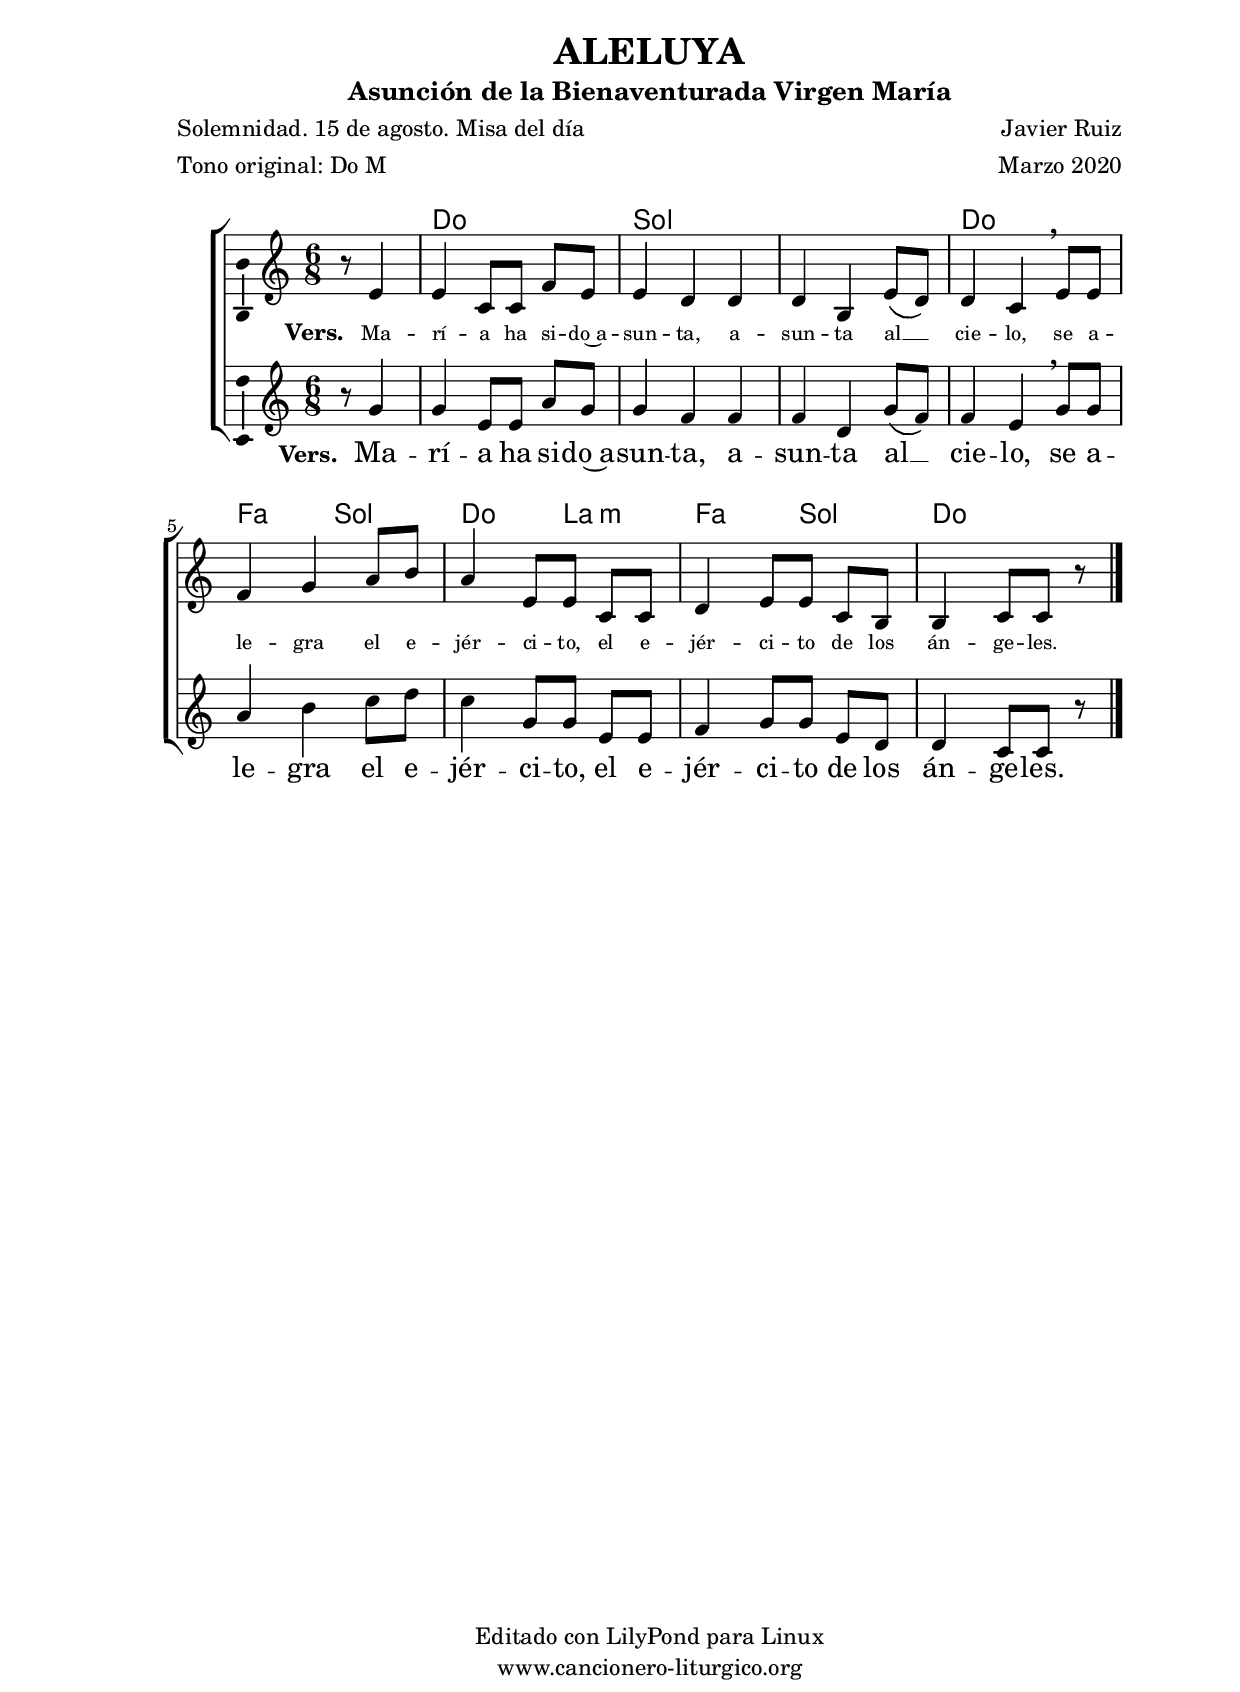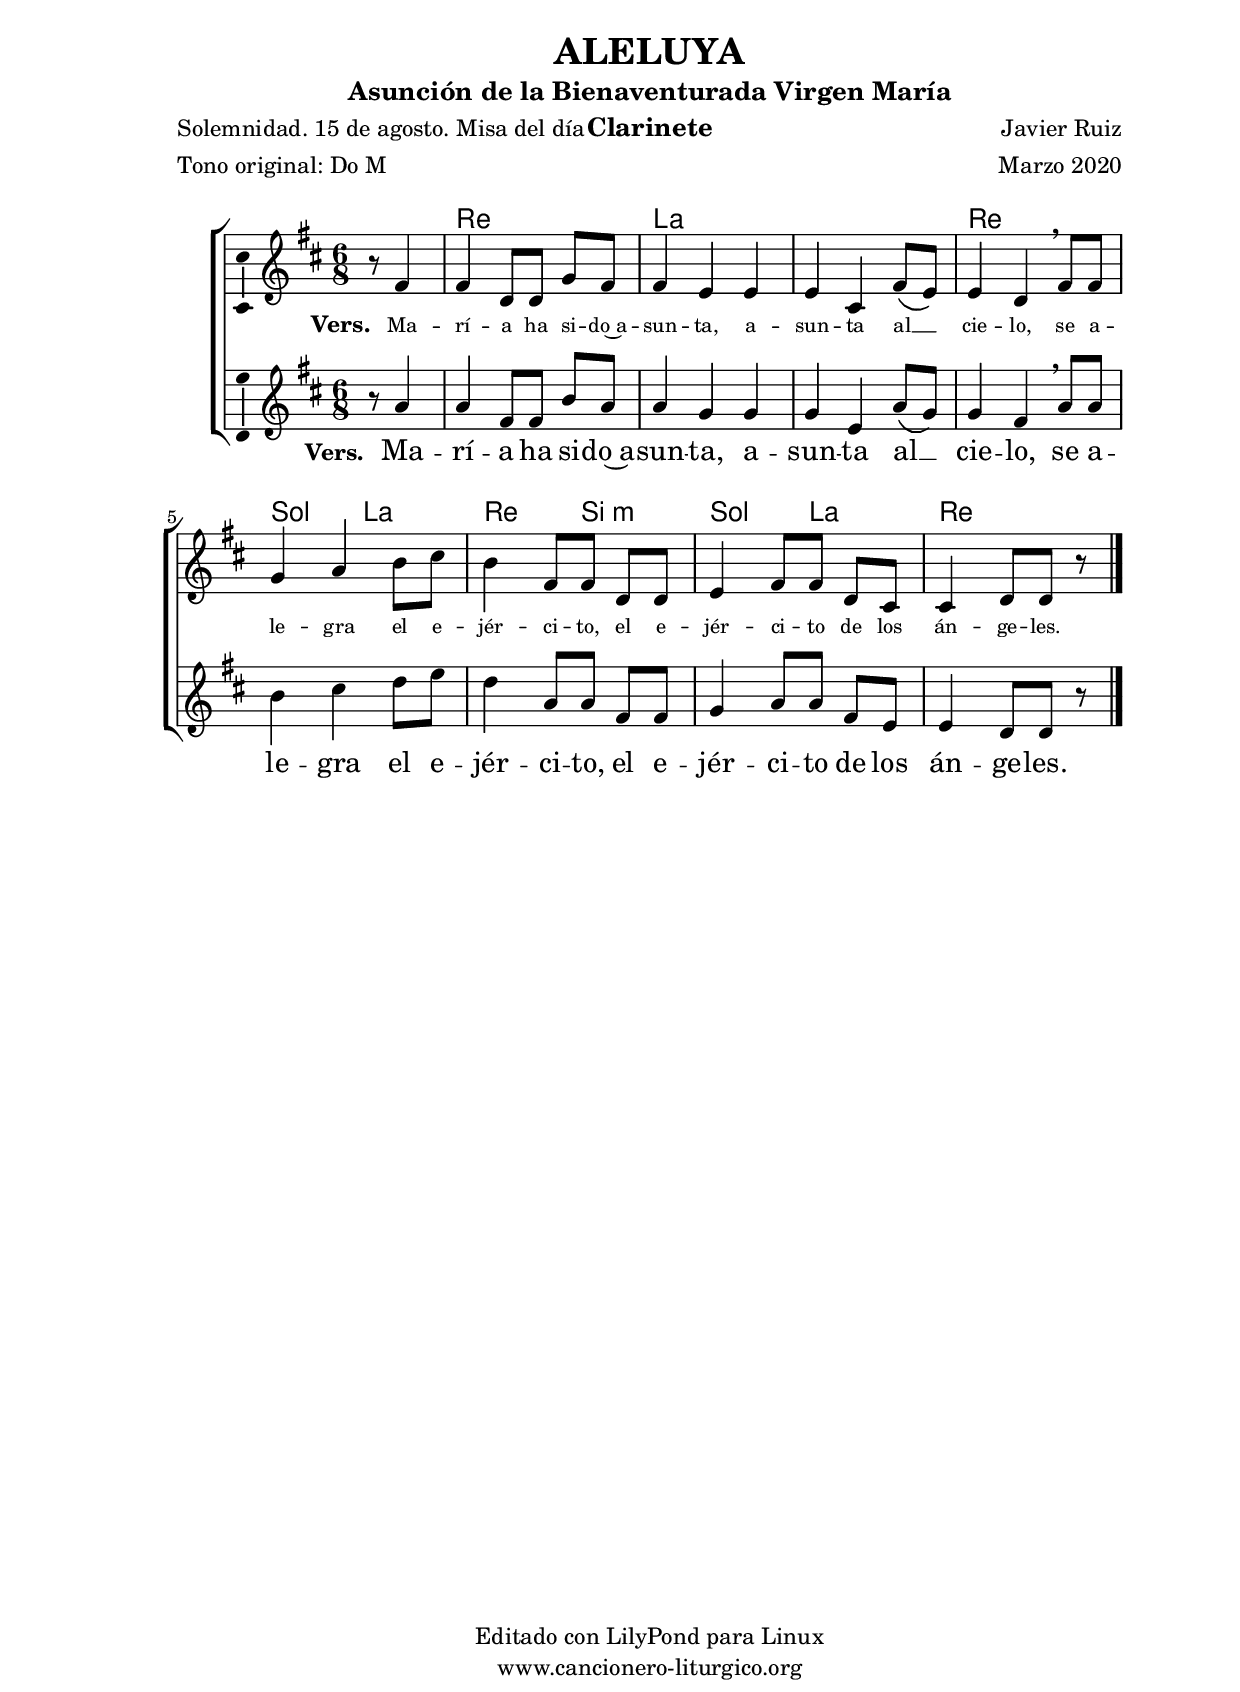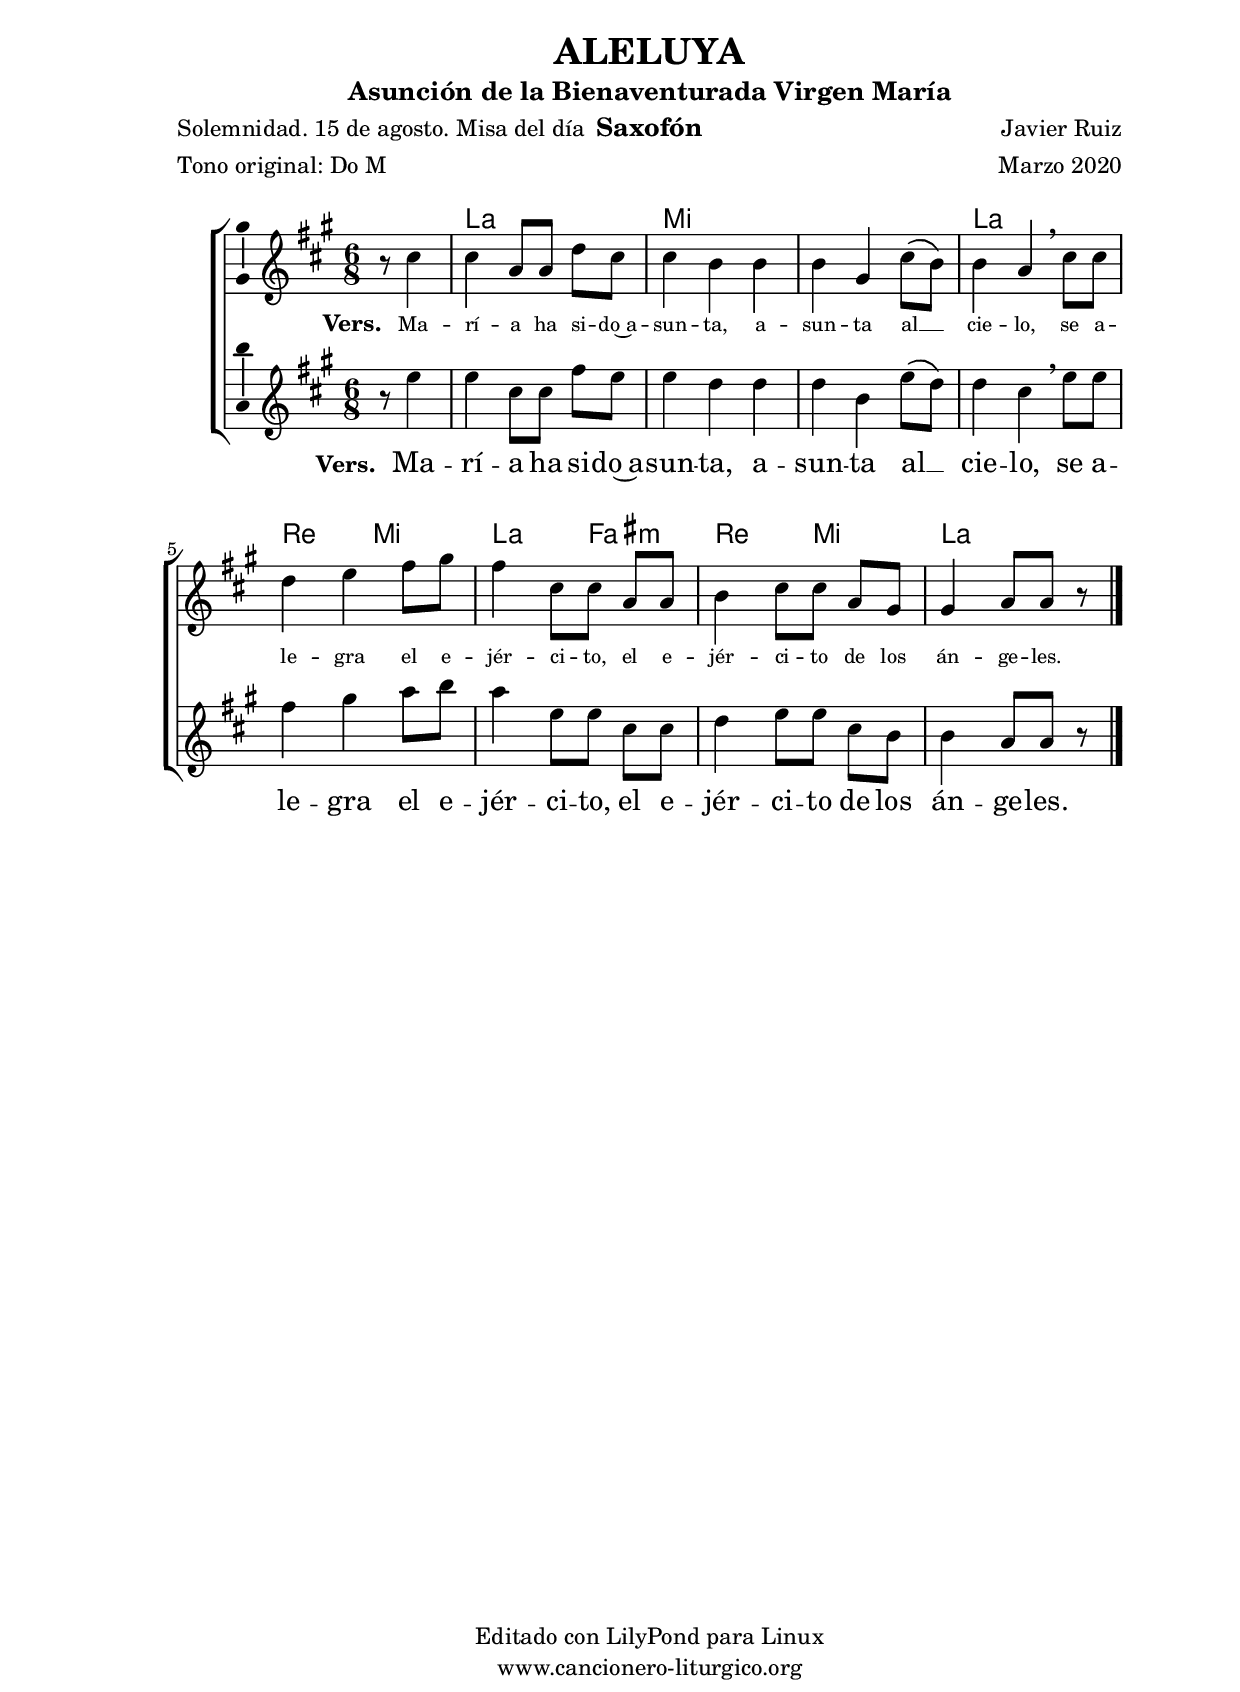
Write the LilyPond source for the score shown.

%
%para convertir .midi en .wav:
%timidity filename.midi -Ow -o finename.wav
%
%
%Para convertir de .wav a .mp3:
%lame -h -m j filename.wav
%
%
%para escuchar el midi:
%timidity nombrefichero.midi
%


%versión de lilypond para la que se ha escrito esta partitura:
\version "2.16.0"

	%Tamaño papel
	#(set-default-paper-size "a4")
	%Tamaño partitura
	#(set-global-staff-size 20)
	%No responde al pulsar sobre una nota
	#(ly:set-option 'point-and-click #f)

%parámetros del encabezamiento:
\header {
	title = "ALELUYA"
	subtitle = "Asunción de la Bienaventurada Virgen María"
	composer = "Javier Ruiz"
	poet = "Solemnidad. 15 de agosto. Misa del día"
	meter = "Tono original: Do M"
	arranger = "Marzo 2020"
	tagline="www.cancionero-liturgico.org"
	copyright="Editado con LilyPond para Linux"
	}

%parámetros asociados al papel:
\paper  {
	oddHeaderMarkup = \markup {\fill-line { \on-the-fly #not-first-page \fromproperty #'header:title \on-the-fly #not-first-page \fromproperty #'header:composer }}
	evenHeaderMarkup = \markup {\fill-line { \fromproperty #'header:composer \fromproperty #'header:title }}
	#(set-paper-size "a4")
	print-page-number = ##f
	first-page-number = 1
	print-first-page-number = ##f
%	head-separation = 3.0 \cm
	top-margin = 1.5 \cm
%	top-margin = 2.0 \cm
%%%	bottom-margin = 0.5\cm
	bottom-margin = 0.2\cm
	left-margin = 3.0 \cm
	line-width = 16.0 \cm 
	indent = 8\mm
	interscoreline = 2.\mm
	between-system-space = 15\mm
%	para que las partituras no llenen la hoja:
	ragged-bottom = ##t
%	idem para la última hoja:
	ragged-last-bottom = ##f
%	para que las partituras llenen el ancho del papel:
	ragged-last = ##f
	after-title-space = 2.5 \cm
%page-count=2
system-count=2

	%Flexible Vertical Spacing
%	markup-markup-spacing =
%	#'((basic-distance . 15) (minimum-distance . 15) (padding . 3))
	markup-system-spacing =
	#'((basic-distance . 15) (minimum-distance . 15) (padding . 3))
	system-system-spacing =
	#'((basic-distance . 15) (minimum-distance . 15) (padding . 3))
	score-system-spacing =
	#'((basic-distance . 15) (minimum-distance . 15) (padding . 5))
%	top-system-spacing = % header
%	#'((basic-distance . 8) (minimum-distance . 0) (padding . 0))
%	top-markup-spacing =
%	#'((basic-distance . 20) (minimum-distance . 20) (padding . 0))
	last-bottom-spacing = % footer
	#'((basic-distance . 5) (minimum-distance . 5) (padding . 0))
%	score-markup-spacing =
%	#'((basic-distance . 16) (minimum-distance . 13) (padding . 0))

	}


%parámetros que afectan a toda la partitura:
global =  {
	%clave de sol (G):
	\clef G
	%armadura:
%	\transpose ees f
	\key c \major
	\tempo 4.=60
	\set Score.tempoHideNote = ##t
	}


acordes = {
	\italianChords
	\chordmode {
%	\transpose ees f
{

s4.
c4. c g g g g c c f g c a:m f g c c4

	}
	}
}


melodiatrompeta = 
%	\transpose ees f
{

	\relative c''{
	\time 6/8

\partial4.
r4.
r2.
r8 g16 a b c d4.
r2.
r8 c16 d e f g4.
r2.
r8 c,16 b a g a4.
r2.
r8 c16 d c b c4

}
	\bar "|."
	}


melodiatres = 
%	\transpose ees f
{

	\relative c'{
	\time 6/8

\partial4.
r8 e4
e4 c8 [c] f8 e
e4 d4 \noBeam d4
d4 b4 e8 \(d\)
d4 c4 \breathe e8 e8
f4 g4 a8 b
a4 e8 [e] c8 c
d4 e8 [e] c8 b
b4 c8 [c] r8

}

	\bar "|."
	}


melodiabajo = 
%	\transpose ees f
{

	%clave de fa (F):
	\clef F

	\relative c{
	\time 6/8

\partial4.
r4.
c4 c8 c4.
g4 g8 g4.
g4 g8 g4.
c4 c8 c4.
f4 f8 g4 g8
c,4 c8 a4 a8
f'4 f8 g4 g8
c,4 c8 c4

}

	\bar "|."
	}


melodia = 
%	\transpose ees f
{

	\relative c'{
	\time 6/8

\partial4.
r8 g'4
g4 e8 [e] \noBeam a8 [g]
g4 f4 f
f4 d \noBeam g8 \([f]\)
f4 e4 \breathe g8 g
a4 b c8 [d]
c4 g8 [g] \noBeam e8 [e]
f4 g8 [g] \noBeam e8 [d]
d4 c8 [c] r8

}

	\bar "|."
	}


texto = \lyricmode {
\set stanza =#"Vers. "
Ma -- rí -- a ha si -- do~a -- sun -- ta, a -- sun -- ta al __ _ cie -- lo,
se a -- le -- gra el e -- jér -- ci -- to,
el e -- jér -- ci -- to de los án -- ge -- les.
	}

textotres = \lyricmode {
\override LyricText #'font-size = #-1
\set stanza =#"Vers. "
Ma -- rí -- a ha si -- do~a -- sun -- ta, a -- sun -- ta al __ _ cie -- lo,
se a -- le -- gra el e -- jér -- ci -- to,
el e -- jér -- ci -- to de los án -- ge -- les.
	}


acordesStaff = \context ChordNames = acordesStaff <<
	\set chordChanges = ##t
	\acordes
	>>

voztrompetaStaff = \context Voice = voztrompetaStaff
<<
	\override Staff.StaffSymbol #'staff-space = #(magstep -0.35)
	\set Staff.midiInstrument = #"trumpet"
	\set Staff.midiMinimumVolume = #0.4
	\set Staff.midiMaximumVolume = #0.6
	\global
	\melodiatrompeta
	>>

voztresStaff = \context Voice = voztresStaff
\with {\consists "Ambitus_engraver"}
<<
%	\override Staff.StaffSymbol #'staff-space = #(magstep -0.35)
	\set Staff.midiInstrument = #"violin"
	\set Staff.midiMinimumVolume = #0.6
	\set Staff.midiMaximumVolume = #0.8
	\global
	\relative c' \melodiatres
	>>

vozStaff = \context Voice = vozStaff
\with {\consists "Ambitus_engraver"}
<<
%	\set Staff.instrumentName = ""
%	\set Staff.shortInstrumentName = ""
%	\set Staff.midiInstrument = #"clarinet"
%	\set Staff.midiInstrument = #"cello"
	\set Staff.midiInstrument = #"flute"
%	\set Staff.midiInstrument = #"electric guitar (jazz)"
%	\set Staff.midiInstrument = #"english horn"
%	\set Staff.midiInstrument = #"violin"
%	\set Staff.midiInstrument = #"glockenspiel"
	\set Staff.midiMinimumVolume = #0.8
	\set Staff.midiMaximumVolume = #1.0
	\global
	\melodia
	>>

vozbajoStaff = \context Voice = vozbajoStaff
<<
	\override Staff.StaffSymbol #'staff-space = #(magstep -0.35)
	\set Staff.midiInstrument = #"english horn"
	\set Staff.midiMinimumVolume = #0.6
	\set Staff.midiMaximumVolume = #0.8
	\global
	\melodiabajo
	>>

textoStaff = \context Lyrics = textoStaff <<
	\lyricsto vozStaff \texto
	>>

textotresStaff = \context Lyrics = textotresStaff <<
	\lyricsto voztresStaff \textotres
	>>


\book {
	\score {
		<<
		\context ChoirStaff {
%			\override StaffGroup.SystemStartBracket #'collapse-height = #1
%			\override Score.SystemStartBar #'collapse-height = #1
			<<
			\acordesStaff
%			\voztrompetaStaff
			\voztresStaff
			\textotresStaff
			\vozStaff
			\textoStaff
%			\vozbajoStaff
			>>
			}
		>>
		\layout {
	    		\context {
				\Lyrics
				\override LyricText #'font-size = #2
				}
	   		 \context {
				\Score
				\override StaffSymbol #'staff-space = #(magstep +3)
				}
			}
		}
	\score {
		\unfoldRepeats
		<<
		\context ChoirStaff {
			<<
			\acordesStaff
			\voztrompetaStaff
			\voztresStaff
			\vozStaff
			\vozbajoStaff
			>>
			}
		>>
		\midi {
	  		\context {
	  			\Score
				tempoWholesPerMinute = #(ly:make-moment 70 4)
				}
			}
		}
	}


%Partitura para clarinete
#(define output-suffix "C")
\book {
	\header{
		instrument = "Clarinete"
		}
	\score {
		<<
		\context ChoirStaff {
%			\override StaffGroup.SystemStartBracket #'collapse-height = #1
%			\override Score.SystemStartBar #'collapse-height = #1
\transpose c d
			<<
			\acordesStaff
%			\voztrompetaStaff
			\voztresStaff
			\textotresStaff
			\vozStaff
			\textoStaff
%			\vozbajoStaff
			>>
			}
		>>
		\layout {
	    		\context {
				\Lyrics
				\override LyricText #'font-size = #2
				}
	   		 \context {
				\Score
				\override StaffSymbol #'staff-space = #(magstep +3)
				}
			}
		}
	}


%Partitura para saxofón
#(define output-suffix "S")
\book {
	\header{
		instrument = "Saxofón"
		}
	\score {
		<<
		\context ChoirStaff {
%			\override StaffGroup.SystemStartBracket #'collapse-height = #1
%			\override Score.SystemStartBar #'collapse-height = #1
\transpose c a
			<<
			\acordesStaff
%			\voztrompetaStaff
			\voztresStaff
			\textotresStaff
			\vozStaff
			\textoStaff
%			\vozbajoStaff
			>>
			}
		>>
		\layout {
	    		\context {
				\Lyrics
				\override LyricText #'font-size = #2
				}
	   		 \context {
				\Score
				\override StaffSymbol #'staff-space = #(magstep +3)
				}
			}
		}
	}


